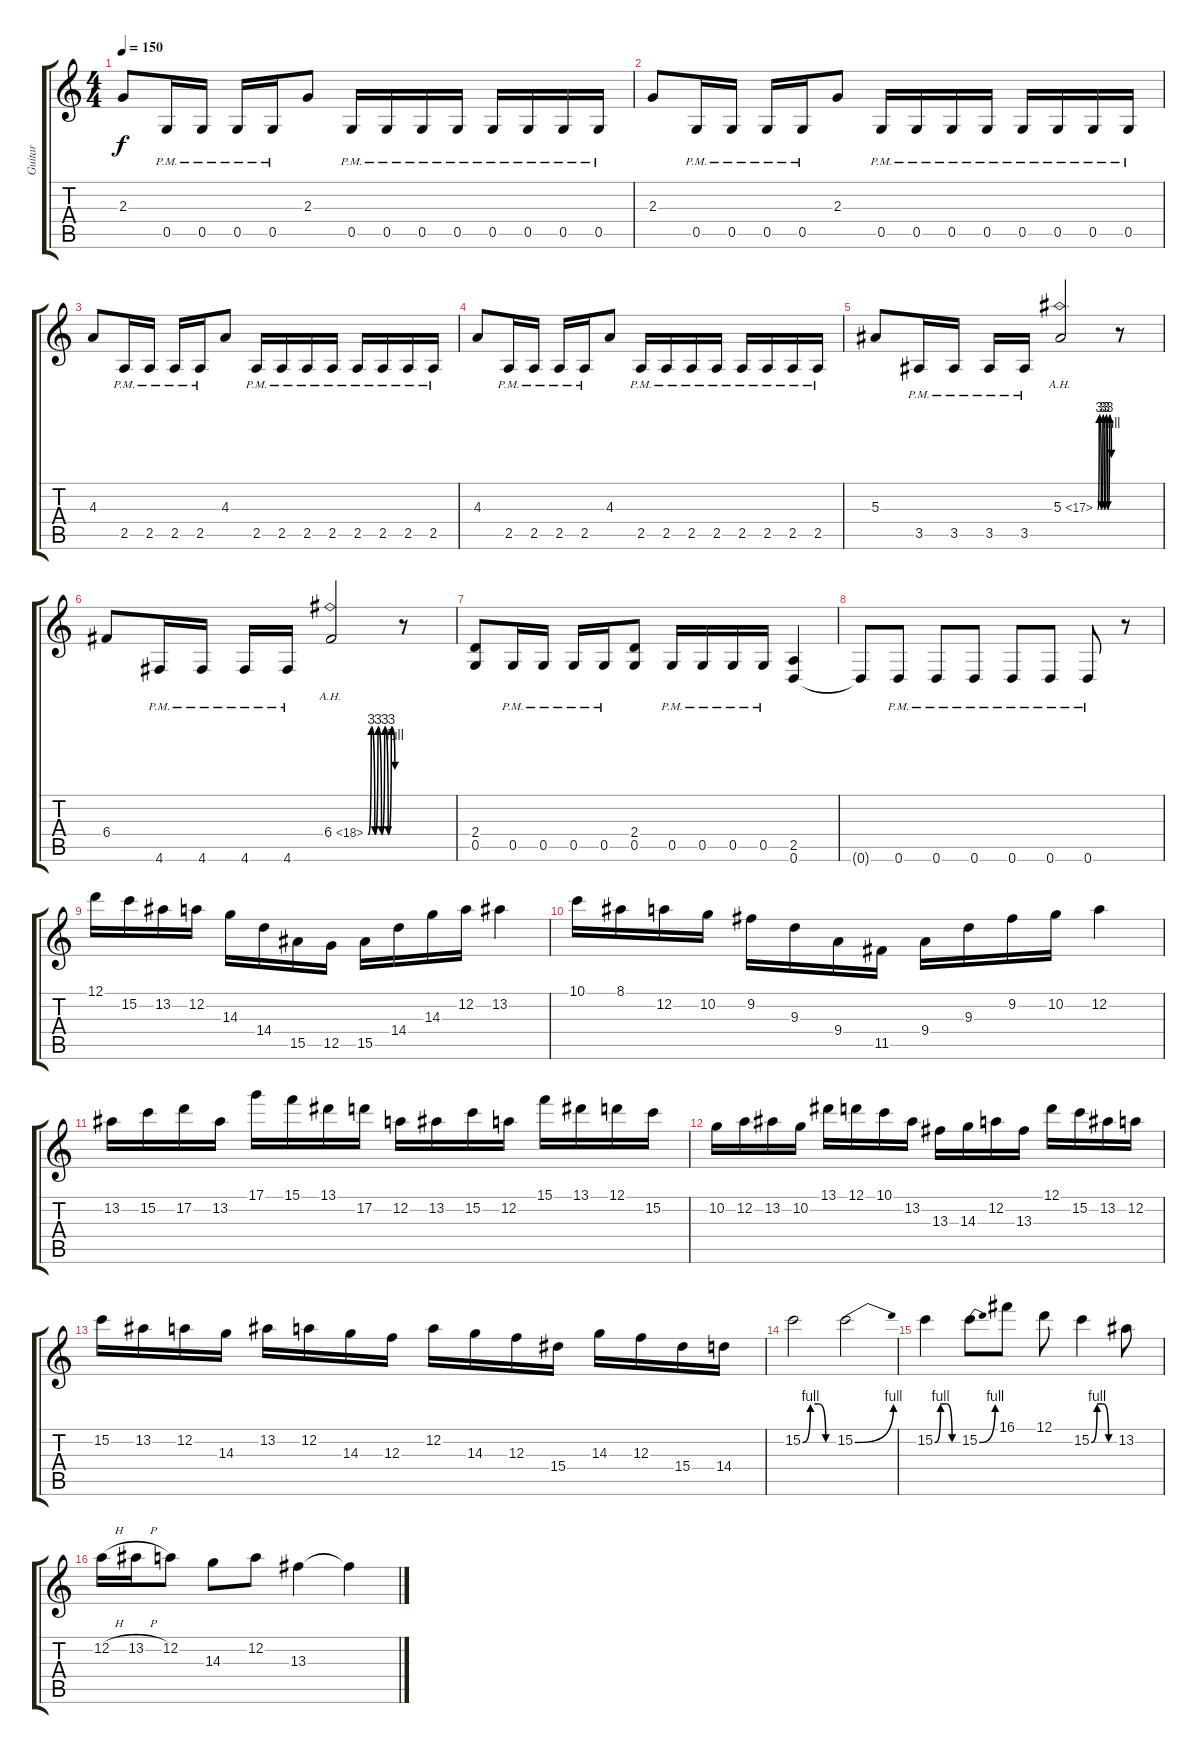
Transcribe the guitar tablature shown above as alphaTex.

\track ("Guitar" "Guitar") {instrument distortionguitar}
\staff {score tabs}
\tuning (D4 A3 F3 C3 G2 D2) {hide}
\ts (4 4)
\tempo 150
\clef g2
\ks c
2.3.8{dy f} 0.5{pm}.16 0.5{pm}.16 0.5{pm}.16 0.5{pm}.16 2.3.8 0.5{pm}.16 0.5{pm}.16 0.5{pm}.16 0.5{pm}.16 0.5{pm}.16 0.5{pm}.16 0.5{pm}.16 0.5{pm}.16 |
2.3.8 0.5{pm}.16 0.5{pm}.16 0.5{pm}.16 0.5{pm}.16 2.3.8 0.5{pm}.16 0.5{pm}.16 0.5{pm}.16 0.5{pm}.16 0.5{pm}.16 0.5{pm}.16 0.5{pm}.16 0.5{pm}.16 |
4.3.8 2.5{pm}.16 2.5{pm}.16 2.5{pm}.16 2.5{pm}.16 4.3.8 2.5{pm}.16 2.5{pm}.16 2.5{pm}.16 2.5{pm}.16 2.5{pm}.16 2.5{pm}.16 2.5{pm}.16 2.5{pm}.16 |
4.3.8 2.5{pm}.16 2.5{pm}.16 2.5{pm}.16 2.5{pm}.16 4.3.8 2.5{pm}.16 2.5{pm}.16 2.5{pm}.16 2.5{pm}.16 2.5{pm}.16 2.5{pm}.16 2.5{pm}.16 2.5{pm}.16 |
5.3.8 3.5{pm}.16 3.5{pm}.16 3.5{pm}.16 3.5{pm}.16 5.3{be (custom 0 0 7 12 16 0 23 12 30 0 37 12 44 0 52 12 60 4) ah 12}.2{volume 9} r.8 |
6.4.8{volume 13} 4.6{pm}.16 4.6{pm}.16 4.6{pm}.16 4.6{pm}.16 6.4{be (custom 0 0 7 12 15 0 22 12 30 0 37 12 45 0 52 12 60 4) ah 12}.2{volume 9} r.8 |
(2.4 0.5).8{volume 13} 0.5{pm}.16 0.5{pm}.16 0.5{pm}.16 0.5{pm}.16 (2.4 0.5).8 0.5{pm}.16 0.5{pm}.16 0.5{pm}.16 0.5{pm}.16 (2.5 0.6).4 |
0.6{t}.8 0.6{pm}.8 0.6{pm}.8 0.6{pm}.8 0.6{pm}.8 0.6{pm}.8 0.6{pm}.8 r.8 |
12.1.16 15.2.16 13.2.16 12.2.16 14.3.16 14.4.16 15.5.16 12.5.16 15.5.16 14.4.16 14.3.16 12.2.16 13.2.4 |
10.1.16 8.1.16 12.2.16 10.2.16 9.2.16 9.3.16 9.4.16 11.5.16 9.4.16 9.3.16 9.2.16 10.2.16 12.2.4 |
13.2.16 15.2.16 17.2.16 13.2.16 17.1.16 15.1.16 13.1.16 17.2.16 12.2.16 13.2.16 15.2.16 12.2.16 15.1.16 13.1.16 12.1.16 15.2.16 |
10.2.16 12.2.16 13.2.16 10.2.16 13.1.16 12.1.16 10.1.16 13.2.16 13.3.16 14.3.16 12.2.16 13.3.16 12.1.16 15.2.16 13.2.16 12.2.16 |
15.2.16 13.2.16 12.2.16 14.3.16 13.2.16 12.2.16 14.3.16 12.3.16 12.2.16 14.3.16 12.3.16 15.4.16 14.3.16 12.3.16 15.4.16 14.4.16 |
15.2{be (custom 0 0 15 4 30 4 45 0 60 0)}.2 15.2{be (bend 0 0 60 4)}.2 |
15.2{be (custom 0 0 15 4 30 4 45 0 60 0)}.4 15.2{be (bend 0 0 60 4)}.8 16.1.8 12.1.8 15.2{be (custom 0 0 15 4 30 4 45 0 60 0)}.4 13.2.8 |
12.2{h}.16 13.2{h}.16 12.2.8 14.3.8 12.2.8 13.3.4 13.3{t}.4
